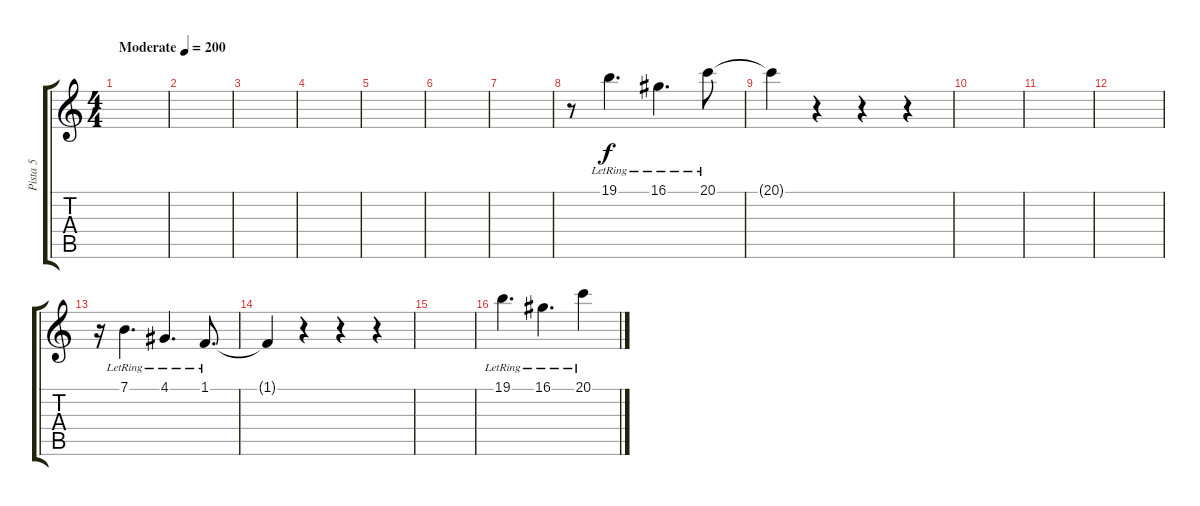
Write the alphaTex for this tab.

\track ("Pista 5" "Pista 5") {instrument musicbox}
\staff {score tabs}
\tuning (E4 B3 G3 D3 A2 E2) {hide}
\ts (4 4)
\tempo (200 "Moderate")
\clef g2
\ks c
|
|
|
|
|
|
|
r.8 19.1{lr}.4{d} 16.1{lr}.4{d} 20.1{lr}.8 |
20.1{t}.4 r.4 r.4 r.4 |
|
|
|
r.16 7.1{lr}.4{d} 4.1{lr}.4{d} 1.1{lr}.8{d} |
1.1{t}.4 r.4 r.4 r.4 |
|
19.1{lr}.4{d} 16.1{lr}.4{d} 20.1{lr}.4
